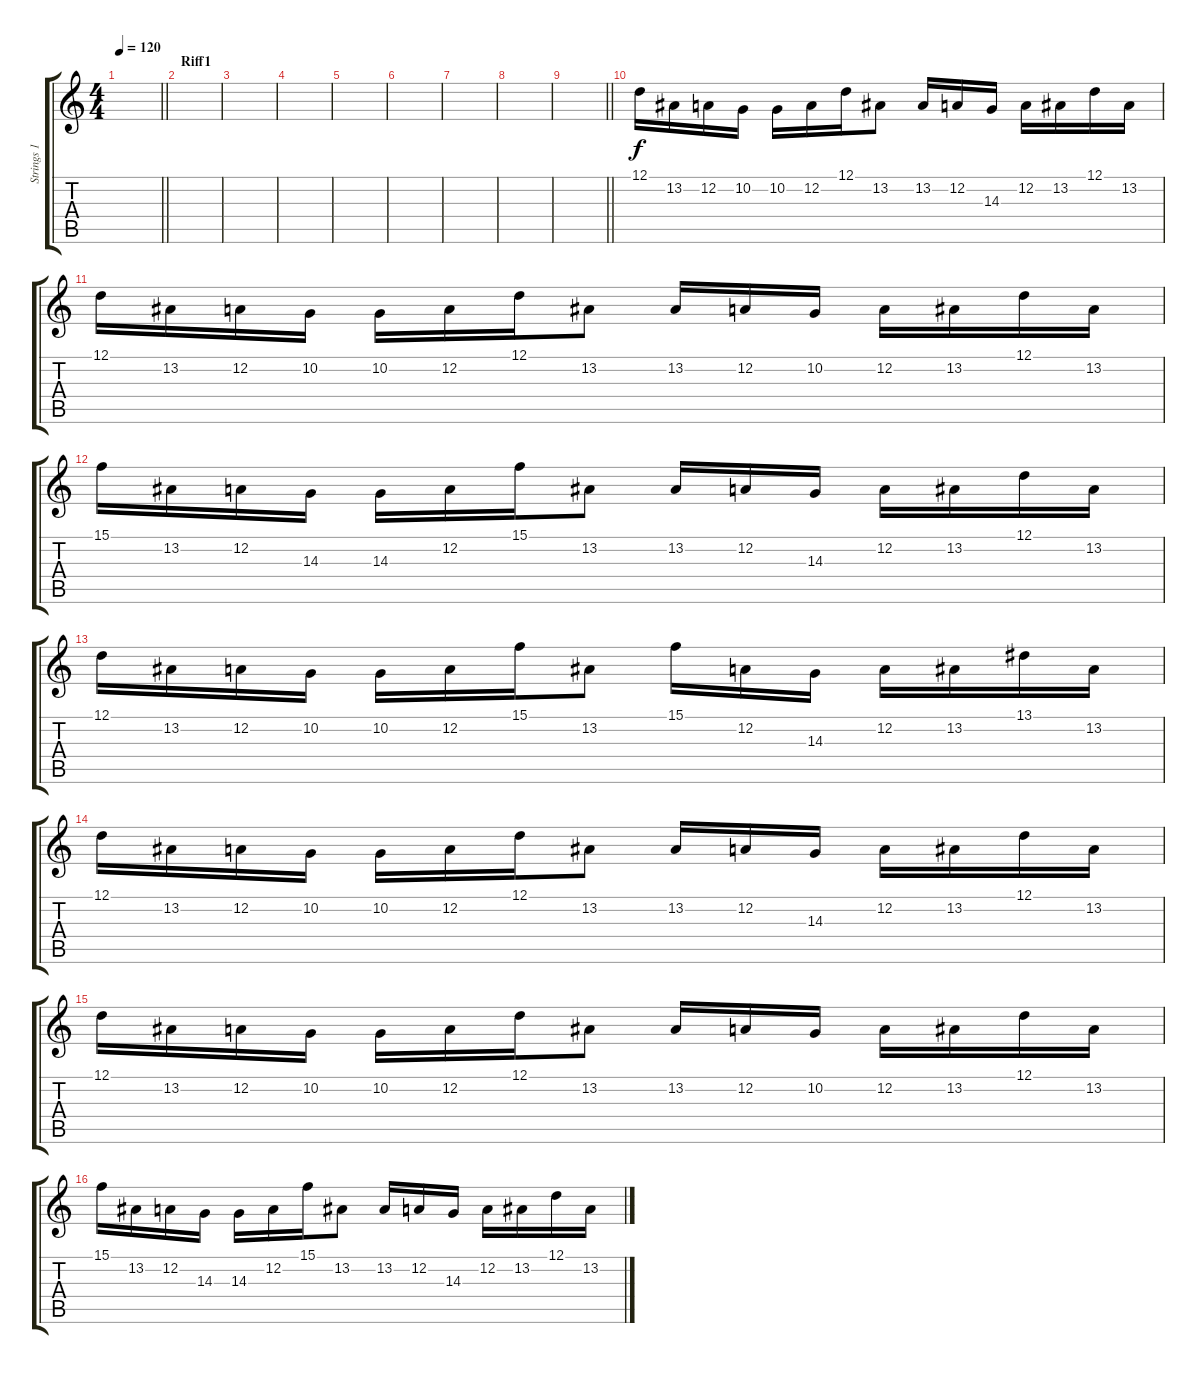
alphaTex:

\track ("Strings 1" "Strings 1") {instrument choiraahs}
\staff {score tabs}
\tuning (D4 A3 F3 C3 G2 C2) {hide}
\ts (4 4)
\tempo 120
\clef g2
\barLineRight lightlight
\ks c
|
\section ("" "Riff1")
|
|
|
|
|
|
|
\barLineRight lightlight
|
12.1.16{volume 8 instrument lead2sawtooth} 13.2.16 12.2.16 10.2.16 10.2.16 12.2.16 12.1.16 13.2.8 13.2.16 12.2.16 14.3.16 12.2.16 13.2.16 12.1.16 13.2.16 |
12.1.16 13.2.16 12.2.16 10.2.16 10.2.16 12.2.16 12.1.16 13.2.8 13.2.16 12.2.16 10.2.16 12.2.16 13.2.16 12.1.16 13.2.16 |
15.1.16 13.2.16 12.2.16 14.3.16 14.3.16 12.2.16 15.1.16 13.2.8 13.2.16 12.2.16 14.3.16 12.2.16 13.2.16 12.1.16 13.2.16 |
12.1.16 13.2.16 12.2.16 10.2.16 10.2.16 12.2.16 15.1.16 13.2.8 15.1.16 12.2.16 14.3.16 12.2.16 13.2.16 13.1.16 13.2.16 |
12.1.16 13.2.16 12.2.16 10.2.16 10.2.16 12.2.16 12.1.16 13.2.8 13.2.16 12.2.16 14.3.16 12.2.16 13.2.16 12.1.16 13.2.16 |
12.1.16 13.2.16 12.2.16 10.2.16 10.2.16 12.2.16 12.1.16 13.2.8 13.2.16 12.2.16 10.2.16 12.2.16 13.2.16 12.1.16 13.2.16 |
15.1.16 13.2.16 12.2.16 14.3.16 14.3.16 12.2.16 15.1.16 13.2.8 13.2.16 12.2.16 14.3.16 12.2.16 13.2.16 12.1.16 13.2.16
